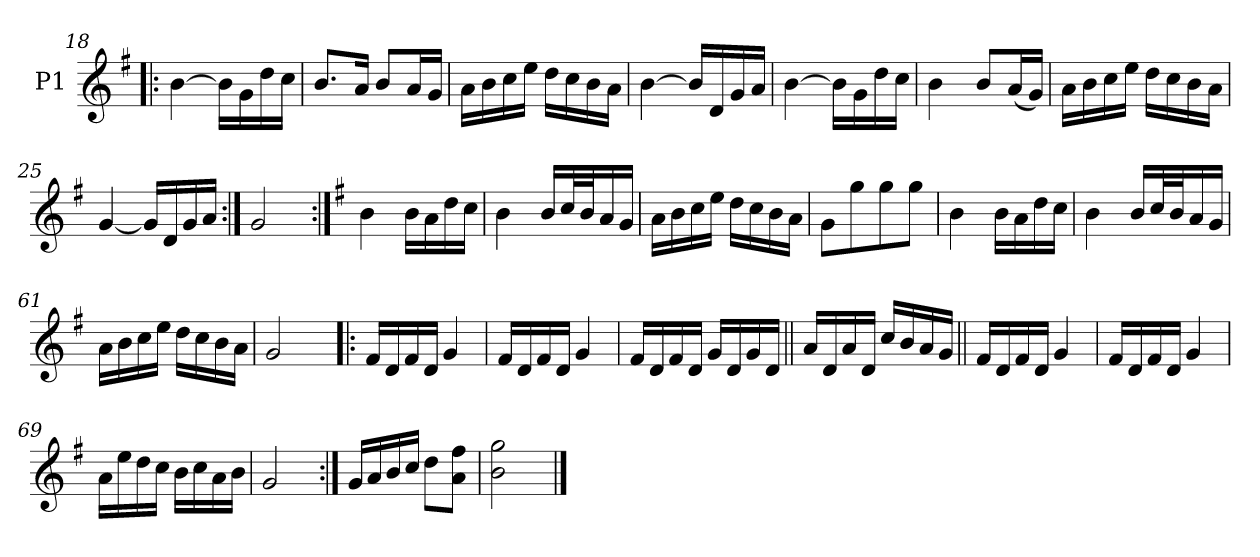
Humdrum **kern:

**kern
*part1
*staff1
*I"P1
*clefG2
*k[f#]
*G:
=18!|:
[4b
16bLL]
16g
16dd
16ccJJ
=19
8.bL
16aJk
8bL
16aL
16gJJ
=20
16aLL
16b
16cc
16eeJJ
16ddLL
16cc
16b
16aJJ
=21
[4b
16bLL]
16d
16g
16aJJ
=22
[4b
16bLL]
16g
16dd
16ccJJ
=23
4b
8bL
(16aL
16gJJ)
=24
16aLL
16b
16cc
16eeJJ
16ddLL
16cc
16b
16aJJ
=25
[4g
16gLL]
16d
16g
16aJJ
=26:|!
2g
=55:|!
*k[f#]
*G:
4b
16bLL
16a
16dd
16ccJJ
=56
4b
16bLL
32ccL
32bJ
16a
16gJJ
=57
16aLL
16b
16cc
16eeJJ
16ddLL
16cc
16b
16aJJ
=58
8gL
8gg
8gg
8ggJ
=59
4b
16bLL
16a
16dd
16ccJJ
=60
4b
16bLL
32ccL
32bJ
16a
16gJJ
=61
16aLL
16b
16cc
16eeJJ
16ddLL
16cc
16b
16aJJ
=62
2g
=63!|:
16f#LL
16d
16f#
16dJJ
4g
=64
16f#LL
16d
16f#
16dJJ
4g
=65
16f#LL
16d
16f#
16dJJ
16gLL
16d
16g
16dJJ
=66||
16aLL
16d
16a
16dJJ
16ccLL
16b
16a
16gJJ
=67||
16f#LL
16d
16f#
16dJJ
4g
=68
16f#LL
16d
16f#
16dJJ
4g
=69
16aLL
16ee
16dd
16ccJJ
16bLL
16cc
16a
16bJJ
=70
2g
=71:|!
16gLL
16a
16b
16ccJJ
8ddL
8a 8ff#J
=72
2b 2gg
==
*-
